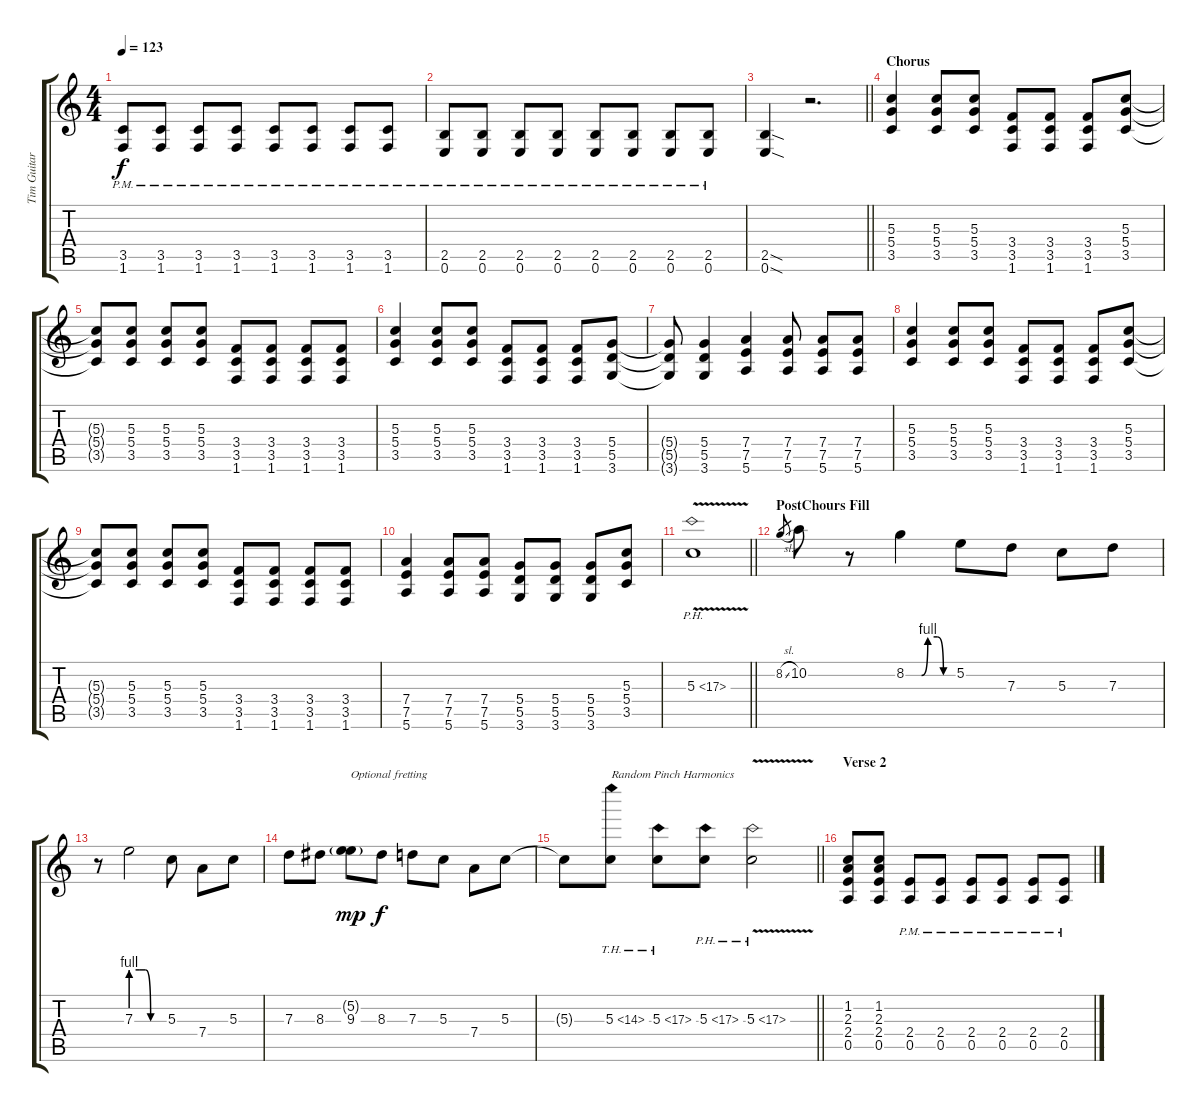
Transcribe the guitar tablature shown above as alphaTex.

\track ("Tim Guitar" "Tim Guitar") {instrument distortionguitar}
\staff {score tabs}
\tuning (E4 B3 G3 D3 A2 E2) {hide}
\ts (4 4)
\tempo 123
\clef g2
\ks c
(3.5{pm} 1.6{pm}).8{dy f} (3.5{pm} 1.6{pm}).8 (3.5{pm} 1.6{pm}).8 (3.5{pm} 1.6{pm}).8 (3.5{pm} 1.6{pm}).8 (3.5{pm} 1.6{pm}).8 (3.5{pm} 1.6{pm}).8 (3.5{pm} 1.6{pm}).8 |
(2.5{pm} 0.6{pm}).8 (2.5{pm} 0.6{pm}).8 (2.5{pm} 0.6{pm}).8 (2.5{pm} 0.6{pm}).8 (2.5{pm} 0.6{pm}).8 (2.5{pm} 0.6{pm}).8 (2.5{pm} 0.6{pm}).8 (2.5{pm} 0.6{pm}).8 |
\barLineRight lightlight
(2.5{sod} 0.6{sod}).4 r.2{d} |
\section ("" "Chorus")
(5.3 5.4 3.5).4 (5.3 5.4 3.5).8 (5.3 5.4 3.5).8 (3.4 3.5 1.6).8 (3.4 3.5 1.6).8 (3.4 3.5 1.6).8 (5.3 5.4 3.5).8 |
(5.3{t} 5.4{t} 3.5{t}).8 (5.3 5.4 3.5).8 (5.3 5.4 3.5).8 (5.3 5.4 3.5).8 (3.4 3.5 1.6).8 (3.4 3.5 1.6).8 (3.4 3.5 1.6).8 (3.4 3.5 1.6).8 |
(5.3 5.4 3.5).4 (5.3 5.4 3.5).8 (5.3 5.4 3.5).8 (3.4 3.5 1.6).8 (3.4 3.5 1.6).8 (3.4 3.5 1.6).8 (5.4 5.5 3.6).8 |
(5.4{t} 5.5{t} 3.6{t}).8 (5.4 5.5 3.6).4 (7.4 7.5 5.6).4 (7.4 7.5 5.6).8 (7.4 7.5 5.6).8 (7.4 7.5 5.6).8 |
(5.3 5.4 3.5).4 (5.3 5.4 3.5).8 (5.3 5.4 3.5).8 (3.4 3.5 1.6).8 (3.4 3.5 1.6).8 (3.4 3.5 1.6).8 (5.3 5.4 3.5).8 |
(5.3{t} 5.4{t} 3.5{t}).8 (5.3 5.4 3.5).8 (5.3 5.4 3.5).8 (5.3 5.4 3.5).8 (3.4 3.5 1.6).8 (3.4 3.5 1.6).8 (3.4 3.5 1.6).8 (3.4 3.5 1.6).8 |
(7.4 7.5 5.6).4 (7.4 7.5 5.6).8 (7.4 7.5 5.6).8 (5.4 5.5 3.6).8 (5.4 5.5 3.6).8 (5.4 5.5 3.6).8 (5.3 5.4 3.5).8 |
\barLineRight lightlight
5.3{ph 12 v}.1 |
\section ("" "PostChours Fill")
8.2{sl}.8{gr} 10.2.8 r.8 8.2{be (custom 0 0 20 0 28 4 40 4 48 0 60 0)}.4 5.2.8 7.3.8 5.3.8 7.3.8 |
r.8 7.3{be (custom 0 4 15 4 26 4 36 0 60 0)}.2 5.3.8 7.4.8 5.3.8 |
7.3.8 8.3.8 (5.2{g} 9.3).8{txt "Optional fretting" dy mp} 8.3.8{dy f} 7.3.8 5.3.8 7.4.8 5.3.8 |
\barLineRight lightlight
5.3{t}.8 5.3{th 9}.8{txt "Random Pinch Harmonics"} 5.3{th 12}.8 5.3{ph 12}.8 5.3{ph 12 v}.2 |
\section ("" "Verse 2")
(1.2 2.3 2.4 0.5).8 (1.2 2.3 2.4 0.5).8 (2.4{pm} 0.5{pm}).8 (2.4{pm} 0.5{pm}).8 (2.4{pm} 0.5{pm}).8 (2.4{pm} 0.5{pm}).8 (2.4{pm} 0.5{pm}).8 (2.4{pm} 0.5{pm}).8
